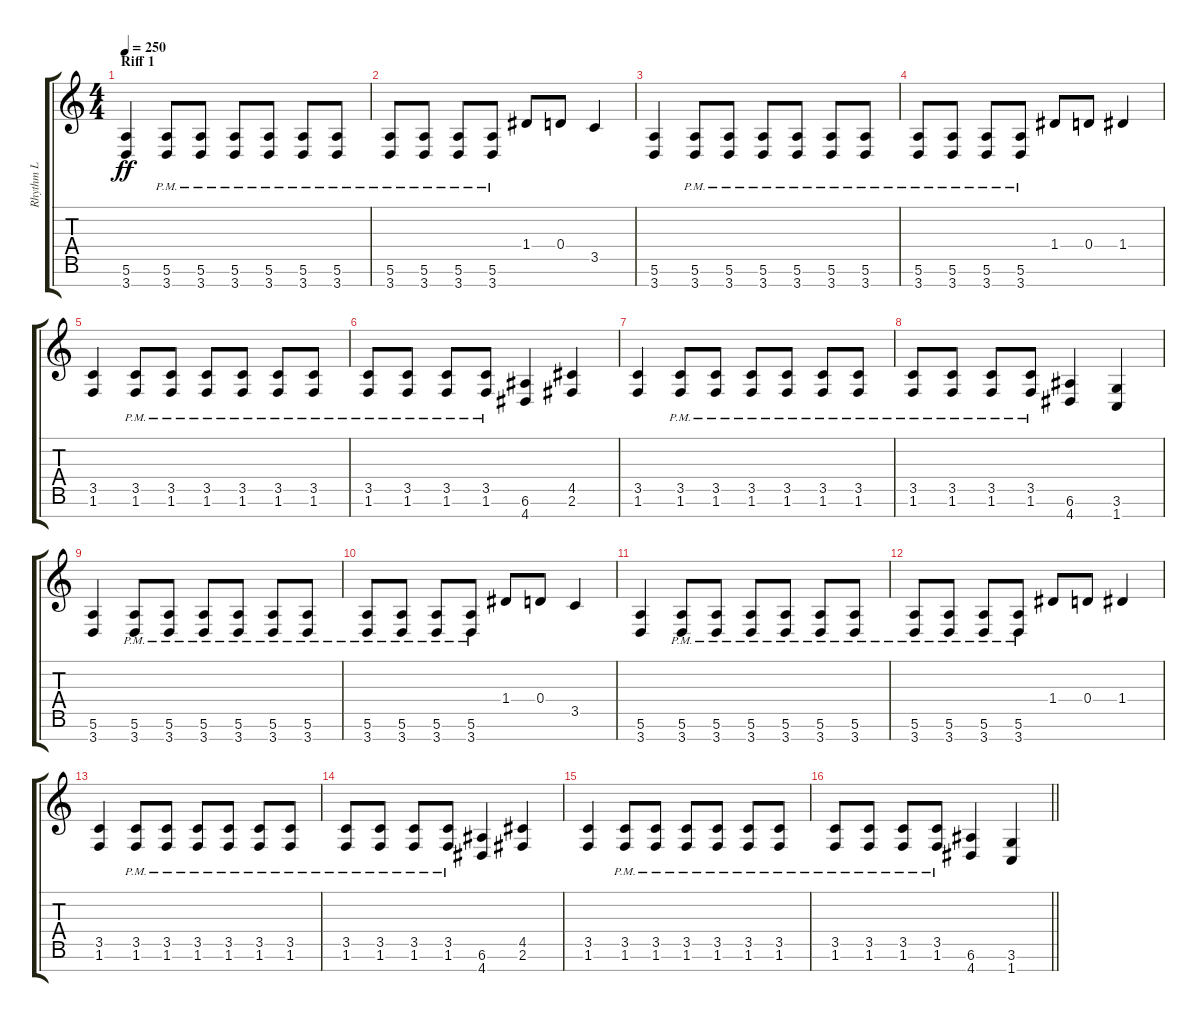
\track ("Rhythm L" "Rhythm L") {instrument distortionguitar}
\staff {score tabs}
\tuning (E4 B3 G3 D3 A2 E2 B1) {hide}
\ts (4 4)
\section ("" "Riff 1")
\tempo 250
\clef g2
\ks c
(5.6 3.7).4{dy ff} (5.6{pm} 3.7{pm}).8 (5.6{pm} 3.7{pm}).8 (5.6{pm} 3.7{pm}).8 (5.6{pm} 3.7{pm}).8 (5.6{pm} 3.7{pm}).8 (5.6{pm} 3.7{pm}).8 |
(5.6{pm} 3.7{pm}).8 (5.6{pm} 3.7{pm}).8 (5.6{pm} 3.7{pm}).8 (5.6{pm} 3.7{pm}).8 1.4.8 0.4.8 3.5.4 |
(5.6 3.7).4 (5.6{pm} 3.7{pm}).8 (5.6{pm} 3.7{pm}).8 (5.6{pm} 3.7{pm}).8 (5.6{pm} 3.7{pm}).8 (5.6{pm} 3.7{pm}).8 (5.6{pm} 3.7{pm}).8 |
(5.6{pm} 3.7{pm}).8 (5.6{pm} 3.7{pm}).8 (5.6{pm} 3.7{pm}).8 (5.6{pm} 3.7{pm}).8 1.4.8 0.4.8 1.4.4 |
(3.5 1.6).4 (3.5{pm} 1.6{pm}).8 (3.5{pm} 1.6{pm}).8 (3.5{pm} 1.6{pm}).8 (3.5{pm} 1.6{pm}).8 (3.5{pm} 1.6{pm}).8 (3.5{pm} 1.6{pm}).8 |
(3.5{pm} 1.6{pm}).8 (3.5{pm} 1.6{pm}).8 (3.5{pm} 1.6{pm}).8 (3.5{pm} 1.6{pm}).8 (6.6 4.7).4 (4.5 2.6).4 |
(3.5 1.6).4 (3.5{pm} 1.6{pm}).8 (3.5{pm} 1.6{pm}).8 (3.5{pm} 1.6{pm}).8 (3.5{pm} 1.6{pm}).8 (3.5{pm} 1.6{pm}).8 (3.5{pm} 1.6{pm}).8 |
(3.5{pm} 1.6{pm}).8 (3.5{pm} 1.6{pm}).8 (3.5{pm} 1.6{pm}).8 (3.5{pm} 1.6{pm}).8 (6.6 4.7).4 (3.6 1.7).4 |
(5.6 3.7).4 (5.6{pm} 3.7{pm}).8 (5.6{pm} 3.7{pm}).8 (5.6{pm} 3.7{pm}).8 (5.6{pm} 3.7{pm}).8 (5.6{pm} 3.7{pm}).8 (5.6{pm} 3.7{pm}).8 |
(5.6{pm} 3.7{pm}).8 (5.6{pm} 3.7{pm}).8 (5.6{pm} 3.7{pm}).8 (5.6{pm} 3.7{pm}).8 1.4.8 0.4.8 3.5.4 |
(5.6 3.7).4 (5.6{pm} 3.7{pm}).8 (5.6{pm} 3.7{pm}).8 (5.6{pm} 3.7{pm}).8 (5.6{pm} 3.7{pm}).8 (5.6{pm} 3.7{pm}).8 (5.6{pm} 3.7{pm}).8 |
(5.6{pm} 3.7{pm}).8 (5.6{pm} 3.7{pm}).8 (5.6{pm} 3.7{pm}).8 (5.6{pm} 3.7{pm}).8 1.4.8 0.4.8 1.4.4 |
(3.5 1.6).4 (3.5{pm} 1.6{pm}).8 (3.5{pm} 1.6{pm}).8 (3.5{pm} 1.6{pm}).8 (3.5{pm} 1.6{pm}).8 (3.5{pm} 1.6{pm}).8 (3.5{pm} 1.6{pm}).8 |
(3.5{pm} 1.6{pm}).8 (3.5{pm} 1.6{pm}).8 (3.5{pm} 1.6{pm}).8 (3.5{pm} 1.6{pm}).8 (6.6 4.7).4 (4.5 2.6).4 |
(3.5 1.6).4 (3.5{pm} 1.6{pm}).8 (3.5{pm} 1.6{pm}).8 (3.5{pm} 1.6{pm}).8 (3.5{pm} 1.6{pm}).8 (3.5{pm} 1.6{pm}).8 (3.5{pm} 1.6{pm}).8 |
\barLineRight lightlight
(3.5{pm} 1.6{pm}).8 (3.5{pm} 1.6{pm}).8 (3.5{pm} 1.6{pm}).8 (3.5{pm} 1.6{pm}).8 (6.6 4.7).4 (3.6 1.7).4
